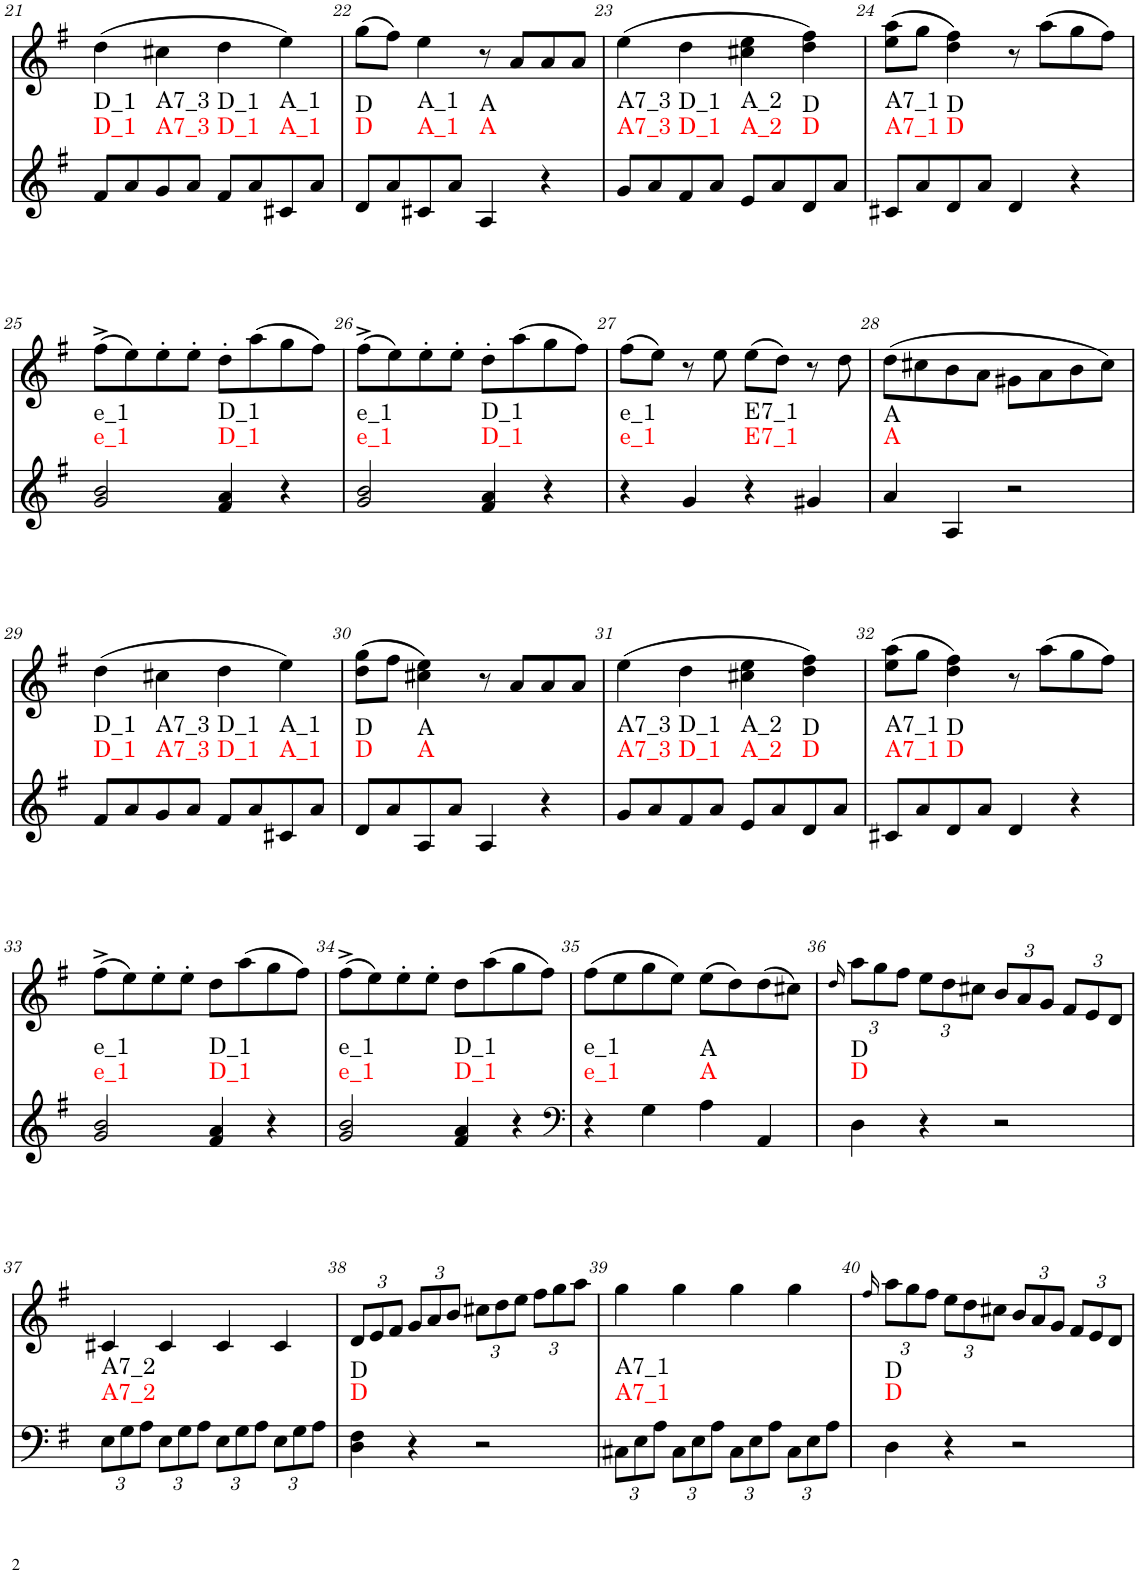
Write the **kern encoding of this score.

**kern	**harte	**kern	**text
*part2	*part2	*part1	*part1
*staff2	*	*staff1	*staff1
*I"piano	*	*I"piano	*
*I'Pno	*	*I'Pno	*
!!LO:PB:g=z
*clefG2	*	*clefG2	*
*k[f#]	*	*k[f#]	*
*G:	*	*G:	*
*M2/2	*	*M2/2	*
*met(c|)	*	*met(c|)	*
=21	=21	=21	=21
!	!LO:H:n=1:kt=D_1	!	!
!	!LO:H:n=2:kt=D_1	!	!
8f#/L	N N	(4dd\	.
8a/	.	.	.
!	!LO:H:n=1:kt=A7_3	!	!
!	!LO:H:n=2:kt=A7_3	!	!
8g/	N N	4cc#X\	.
8a/J	.	.	.
!	!LO:H:n=1:kt=D_1	!	!
!	!LO:H:n=2:kt=D_1	!	!
8f#/L	N N	4dd\	.
8a/	.	.	.
!	!LO:H:n=1:kt=A_1	!	!
!	!LO:H:n=2:kt=A_1	!	!
8c#X/	N N	4ee\)	.
8a/J	.	.	.
=22	=22	=22	=22
!	!LO:H:n=1:kt=D	!	!
!	!LO:H:n=2:kt=D	!	!
8d/L	N N	(8gg\L	.
8a/	.	8ff#\J)	.
!	!LO:H:n=1:kt=A_1	!	!
!	!LO:H:n=2:kt=A_1	!	!
8c#X/	N N	4ee\	.
8a/J	.	.	.
!	!LO:H:n=1:kt=A	!	!
!	!LO:H:n=2:kt=A	!	!
4A/	N N	8r	.
.	.	8a/L	.
4r	.	8a/	.
.	.	8a/J	.
=23	=23	=23	=23
!	!LO:H:n=1:kt=A7_3	!	!
!	!LO:H:n=2:kt=A7_3	!	!
8g/L	N N	(4ee\	.
8a/	.	.	.
!	!LO:H:n=1:kt=D_1	!	!
!	!LO:H:n=2:kt=D_1	!	!
8f#/	N N	4dd\	.
8a/J	.	.	.
!	!LO:H:n=1:kt=A_2	!	!
!	!LO:H:n=2:kt=A_2	!	!
8e/L	N N	4cc#X\ 4ee\	.
8a/	.	.	.
!	!LO:H:n=1:kt=D	!	!
!	!LO:H:n=2:kt=D	!	!
8d/	N N	4dd\ 4ff#\)	.
8a/J	.	.	.
=24	=24	=24	=24
!	!LO:H:n=1:kt=A7_1	!	!
!	!LO:H:n=2:kt=A7_1	!	!
8c#X/L	N N	(8ee\ 8aa\L	.
8a/	.	8gg\J	.
!	!LO:H:n=1:kt=D	!	!
!	!LO:H:n=2:kt=D	!	!
8d/	N N	4dd\ 4ff#\)	.
8a/J	.	.	.
4d/	.	8r	.
.	.	(8aa\L	.
4r	.	8gg\	.
.	.	8ff#\J)	.
!!LO:LB:g=z
=25	=25	=25	=25
!	!LO:H:n=1:kt=e_1	!	!
!	!LO:H:n=2:kt=e_1	!	!
2g/ 2b/	N N	(8ff#^\L	.
.	.	8ee\)	.
.	.	8ee'\	.
.	.	8ee'\J	.
!	!LO:H:n=1:kt=D_1	!	!
!	!LO:H:n=2:kt=D_1	!	!
4f#/ 4a/	N N	8dd'\L	.
.	.	(8aa\	.
4r	.	8gg\	.
.	.	8ff#\J)	.
=26	=26	=26	=26
!	!LO:H:n=1:kt=e_1	!	!
!	!LO:H:n=2:kt=e_1	!	!
2g/ 2b/	N N	(8ff#^\L	.
.	.	8ee\)	.
.	.	8ee'\	.
.	.	8ee'\J	.
!	!LO:H:n=1:kt=D_1	!	!
!	!LO:H:n=2:kt=D_1	!	!
4f#/ 4a/	N N	8dd'\L	.
.	.	(8aa\	.
4r	.	8gg\	.
.	.	8ff#\J)	.
=27	=27	=27	=27
!	!LO:H:n=1:kt=e_1	!	!
!	!LO:H:n=2:kt=e_1	!	!
4r	N N	(8ff#\L	.
.	.	8ee\J)	.
4g/	.	8r	.
.	.	8ee\	.
!	!LO:H:n=1:kt=E7_1	!	!
!	!LO:H:n=2:kt=E7_1	!	!
4r	N N	(8ee\L	.
.	.	8dd\J)	.
4g#X/	.	8r	.
.	.	8dd\	.
=28	=28	=28	=28
!	!LO:H:n=1:kt=A	!	!
!	!LO:H:n=2:kt=A	!	!
4a/	N N	(8dd\L	.
.	.	8cc#X\	.
4A/	.	8b\	.
.	.	8a\J	.
2r	.	8g#X\L	.
.	.	8a\	.
.	.	8b\	.
.	.	8cc#\J)	.
!!LO:LB:g=z
=29	=29	=29	=29
!	!LO:H:n=1:kt=D_1	!	!
!	!LO:H:n=2:kt=D_1	!	!
8f#/L	N N	(4dd\	.
8a/	.	.	.
!	!LO:H:n=1:kt=A7_3	!	!
!	!LO:H:n=2:kt=A7_3	!	!
8g/	N N	4cc#X\	.
8a/J	.	.	.
!	!LO:H:n=1:kt=D_1	!	!
!	!LO:H:n=2:kt=D_1	!	!
8f#/L	N N	4dd\	.
8a/	.	.	.
!	!LO:H:n=1:kt=A_1	!	!
!	!LO:H:n=2:kt=A_1	!	!
8c#X/	N N	4ee\)	.
8a/J	.	.	.
=30	=30	=30	=30
!	!LO:H:n=1:kt=D	!	!
!	!LO:H:n=2:kt=D	!	!
8d/L	N N	(8dd\ 8gg\L	.
8a/	.	8ff#\J	.
!	!LO:H:n=1:kt=A	!	!
!	!LO:H:n=2:kt=A	!	!
8A/	N N	4cc#X\ 4ee\)	.
8a/J	.	.	.
4A/	.	8r	.
.	.	8a/L	.
4r	.	8a/	.
.	.	8a/J	.
=31	=31	=31	=31
!	!LO:H:n=1:kt=A7_3	!	!
!	!LO:H:n=2:kt=A7_3	!	!
8g/L	N N	(4ee\	.
8a/	.	.	.
!	!LO:H:n=1:kt=D_1	!	!
!	!LO:H:n=2:kt=D_1	!	!
8f#/	N N	4dd\	.
8a/J	.	.	.
!	!LO:H:n=1:kt=A_2	!	!
!	!LO:H:n=2:kt=A_2	!	!
8e/L	N N	4cc#X\ 4ee\	.
8a/	.	.	.
!	!LO:H:n=1:kt=D	!	!
!	!LO:H:n=2:kt=D	!	!
8d/	N N	4dd\ 4ff#\)	.
8a/J	.	.	.
=32	=32	=32	=32
!	!LO:H:n=1:kt=A7_1	!	!
!	!LO:H:n=2:kt=A7_1	!	!
8c#X/L	N N	(8ee\ 8aa\L	.
8a/	.	8gg\J	.
!	!LO:H:n=1:kt=D	!	!
!	!LO:H:n=2:kt=D	!	!
8d/	N N	4dd\ 4ff#\)	.
8a/J	.	.	.
4d/	.	8r	.
.	.	(8aa\L	.
4r	.	8gg\	.
.	.	8ff#\J)	.
!!LO:LB:g=z
=33	=33	=33	=33
!	!LO:H:n=1:kt=e_1	!	!
!	!LO:H:n=2:kt=e_1	!	!
2g/ 2b/	N N	(8ff#^\L	.
.	.	8ee\)	.
.	.	8ee'\	.
.	.	8ee'\J	.
!	!LO:H:n=1:kt=D_1	!	!
!	!LO:H:n=2:kt=D_1	!	!
4f#/ 4a/	N N	8dd\L	.
.	.	(8aa\	.
4r	.	8gg\	.
.	.	8ff#\J)	.
=34	=34	=34	=34
!	!LO:H:n=1:kt=e_1	!	!
!	!LO:H:n=2:kt=e_1	!	!
2g/ 2b/	N N	(8ff#^\L	.
.	.	8ee\)	.
.	.	8ee'\	.
.	.	8ee'\J	.
!	!LO:H:n=1:kt=D_1	!	!
!	!LO:H:n=2:kt=D_1	!	!
4f#/ 4a/	N N	8dd\L	.
.	.	(8aa\	.
4r	.	8gg\	.
.	.	8ff#\J)	.
=35	=35	=35	=35
*clefF4	*	*	*
!	!LO:H:n=1:kt=e_1	!	!
!	!LO:H:n=2:kt=e_1	!	!
4r	N N	(8ff#\L	.
.	.	8ee\	.
4G\	.	8gg\	.
.	.	8ee\J)	.
!	!LO:H:n=1:kt=A	!	!
!	!LO:H:n=2:kt=A	!	!
4A\	N N	(8ee\L	.
.	.	8dd\)	.
4AA/	.	(8dd\	.
.	.	8cc#X\J)	.
=36	=36	=36	=36
.	.	16qdd/	.
*	*	*Xbrackettup	*
!	!LO:H:n=1:kt=D	!	!LO:LY:b
!	!LO:H:n=2:kt=D	!	!
4D\	N N	12aa\L	f
.	.	12gg\	.
.	.	12ff#\J	.
4r	.	12ee\L	.
.	.	12dd\	.
.	.	12cc#X\J	.
2r	.	12b/L	.
.	.	12a/	.
.	.	12g/J	.
.	.	12f#/L	.
.	.	12e/	.
.	.	12d/J	.
!!LO:LB:g=z
=37	=37	=37	=37
*Xbrackettup	*	*	*
!	!LO:H:n=1:kt=A7_2	!	!
!	!LO:H:n=2:kt=A7_2	!	!
12E\L	N N	4c#X/	.
12G\	.	.	.
12A\J	.	.	.
12E\L	.	4c#/	.
12G\	.	.	.
12A\J	.	.	.
12E\L	.	4c#/	.
12G\	.	.	.
12A\J	.	.	.
12E\L	.	4c#/	.
12G\	.	.	.
12A\J	.	.	.
=38	=38	=38	=38
!	!LO:H:n=1:kt=D	!	!
!	!LO:H:n=2:kt=D	!	!
4D\ 4F#\	N N	12d/L	.
.	.	12e/	.
.	.	12f#/J	.
4r	.	12g/L	.
.	.	12a/	.
.	.	12b/J	.
2r	.	12cc#X\L	.
.	.	12dd\	.
.	.	12ee\J	.
.	.	12ff#\L	.
.	.	12gg\	.
.	.	12aa\J	.
=39	=39	=39	=39
!	!LO:H:n=1:kt=A7_1	!	!
!	!LO:H:n=2:kt=A7_1	!	!
12C#X\L	N N	4gg\	.
12E\	.	.	.
12A\J	.	.	.
12C#\L	.	4gg\	.
12E\	.	.	.
12A\J	.	.	.
12C#\L	.	4gg\	.
12E\	.	.	.
12A\J	.	.	.
12C#\L	.	4gg\	.
12E\	.	.	.
12A\J	.	.	.
=40	=40	=40	=40
.	.	16qff#/	.
!	!LO:H:n=1:kt=D	!	!
!	!LO:H:n=2:kt=D	!	!
4D\	N N	12aa\L	.
.	.	12gg\	.
.	.	12ff#\J	.
4r	.	12ee\L	.
.	.	12dd\	.
.	.	12cc#X\J	.
2r	.	12b/L	.
.	.	12a/	.
.	.	12g/J	.
.	.	12f#/L	.
.	.	12e/	.
.	.	12d/J	.
=	=	=	=
*-	*-	*-	*-
